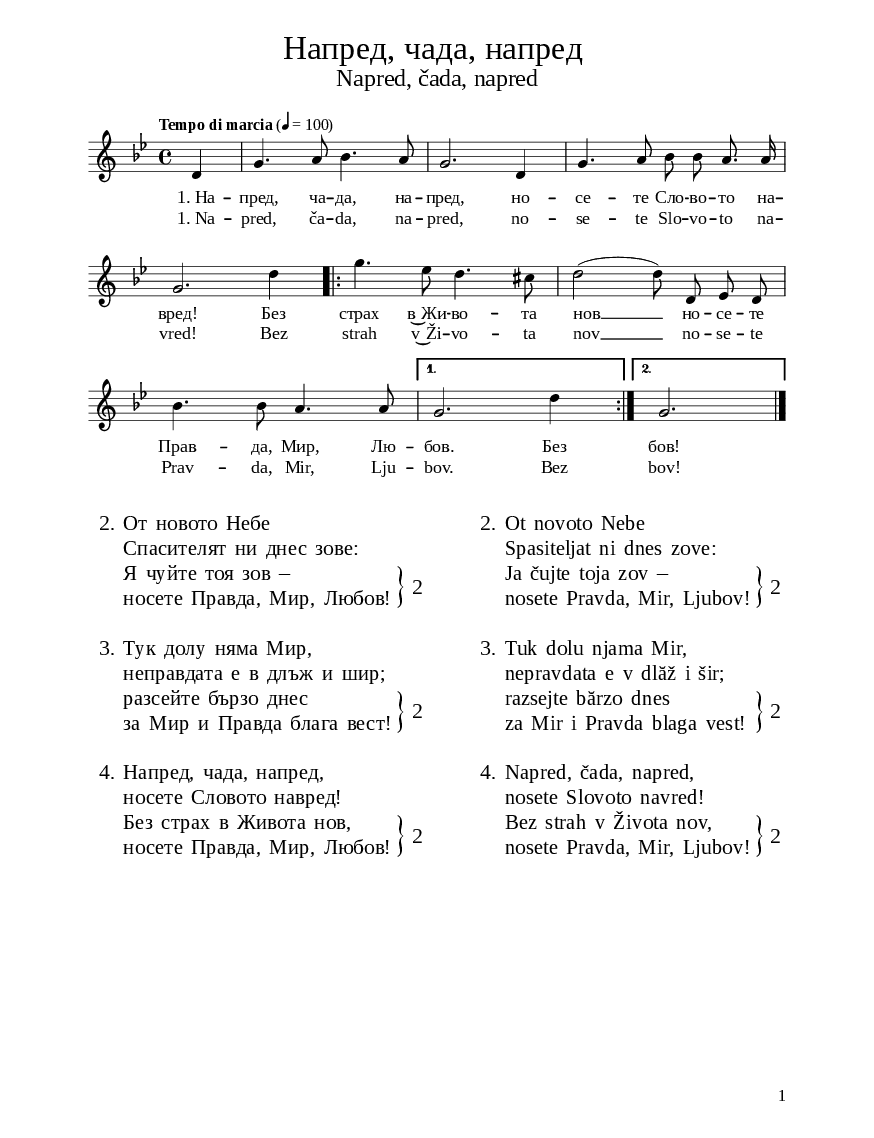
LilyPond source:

\version "2.24.1"

% include paper part and global functions
\include "include/globals.ily"

"rightBraces048" = \markup {
  \column {
    % repeat braces
    \translate #'(0 . -5.5 )
    \right-brace #20

    \translate #'(0 . -10.0 )
    \right-brace #20

    \translate #'(0 . -10.0 )
    \right-brace #20
  }
  \column {
    % repeat numbers
    \translate #'(0 . -6.1 )
    2

    \translate #'(0 . -12.0 )
    2

    \translate #'(0 . -12.0 )
    2
  }
}

\bookpart {
  \label #'ref048
  \tocItem \markup "Напред, чада, напред – Napred, čada, napred"
  \include "include/bookpart-paper.ily"
  \score {
    \include "include/score-layout.ily"

    \new Voice \absolute  {
      \clef treble
      \key g \minor
      \time 4/4
      \tempoFunc "Tempo di marcia" 4 "100"
      \autoBeamOff
      \partial 4
      \autoBeamOff
      d'4 | g'4. a'8 bes'4. a'8 | g'2. d'4 | g'4. a'8 bes'8 bes'8 a'8. a'16| \break
      g'2. d''4 | \repeat volta 2 {
        g''4. es''8 d''4. cis''8 | d''2 ( d''8 ) d'8 es'8 d'8 | \break
        bes'4. bes'8 a'4. a'8 |
      } \alternative  { { g'2. d''4 | }  { g'2. } } \bar "|."
    }

    \addlyrics {
      "1. На" -- пред, ча -- да, на -- пред, но -- се -- те Сло -- во -- то на --
      вред! Без страх в~Жи -- во -- та нов __  но -- се -- те
      Прав -- да, Мир, Лю -- бов. Без бов!
    }

     \addlyrics {
      "1. Na" -- pred, ča -- da, na -- pred, no -- se -- te Slo -- vo -- to na --
      vred! Bez strah v~Ži -- vo -- ta nov __  no -- se -- te
      Prav -- da, Mir, Lju -- bov. Bez bov!
    }



    \header {
      title = \titleFunc "Напред, чада, напред " "Napred, čada, napred"
    }

    \midi{}

  } % score

  \markup \fontsize #bgCoupletFontSize {
    \hspace #1
    \override #`(baseline-skip . ,bgCoupletBaselineSkip)
    \column {
      \line {   2. От новото Небе }

      \line {   "   " Спасителят ни днес зове: }

      \line {   "   " Я чуйте тоя зов –}

      \line {   "   " носете Правда, Мир, Любов!}

      \line {   "   "}

      \line {   3.  Тук долу няма Mир,}

      \line {   "   " неправдата е в длъж и шир;}

      \line {   "   " разсейте бързо днес }

      \line {   "   " за Мир и Правда блага вест!}

      \line {   "   "}

      \line {   4.  Напред, чада, напред,}

      \line {   "   " носете Словото навред!}

      \line {   "   " Без страх в Живота нов,}

      \line {   "   " носете Правда, Мир, Любов!}
    }  \"rightBraces048"

    \hspace #5
    \override #`(baseline-skip . ,bgCoupletBaselineSkip)
  \column {
      \line {   2. Ot novoto Nebe }

      \line {   "   " Spasiteljat ni dnes zove: }

      \line {   "   " Ja čujte toja zov –}

      \line {   "   " nosete Pravda, Mir, Ljubov!}

      \line {   "   "}

      \line {   3.  Tuk dolu njama Mir,}

      \line {   "   " nepravdata e v dlăž i šir;}

      \line {   "   " razsejte bărzo dnes }

      \line {   "   " za Mir i Pravda blaga vest!}

      \line {   "   "}

      \line {   4.  Napred, čada, napred,}

      \line {   "   " nosete Slovoto navred!}

      \line {   "   " Bez strah v Života nov,}

      \line {   "   " nosete Pravda, Mir, Ljubov!}
    }  %column
    \"rightBraces048"
  } % markup

  \pageBreak

  % include foreign translation(s) of the song
  \version "2.20.0"

\markup \fill-line { \fontsize #6 "Vorwärts, Kinder, vorwärts" }
\markup \null
\markup \null
\markup \fontsize #+2.5 {
  \hspace #12
  \override #'(baseline-skip . 2)
  \column {
    \line { " " }

    \line { 1. Vorwärts, Kinder, vorwärts,}
    \line { "   "bringt das Wort überall hin! }

    \line { "   "Bringt ohne Angst vor dem neuen Leben }

    \line { "   "Gerechtigkeit, Frieden und Liebe!}


    \line { " " }
    \line { 2. Vom neuen Himmel aus}

    \line { "   "ruft uns heute der Erlöser.}

    \line { "   "Hört diesen Ruf, }

    \line { "   "bringt Gerechtigkeit, Frieden und Liebe!}


    \line { " " }
    \line { 3. Hier unten gibt es keinen Frieden, }

    \line { "   "Ungerechtigkeit ist weit und breit.}

    \line { "   "Verbreitet heute schnell }

    \line { "   "die gute Nachricht von Frieden und Gerechtigkeit!}

    \line { " " }
    \line { 4. Vorwärts, Kinder, vorwärts,}

    \line { "   "bringt das Wort überall hin! }

    \line { "   "Bringt ohne Angst vor dem neuen Leben }

    \line { "   "Gerechtigkeit, Frieden und Liebe!}
  }
}


} % bookpart
